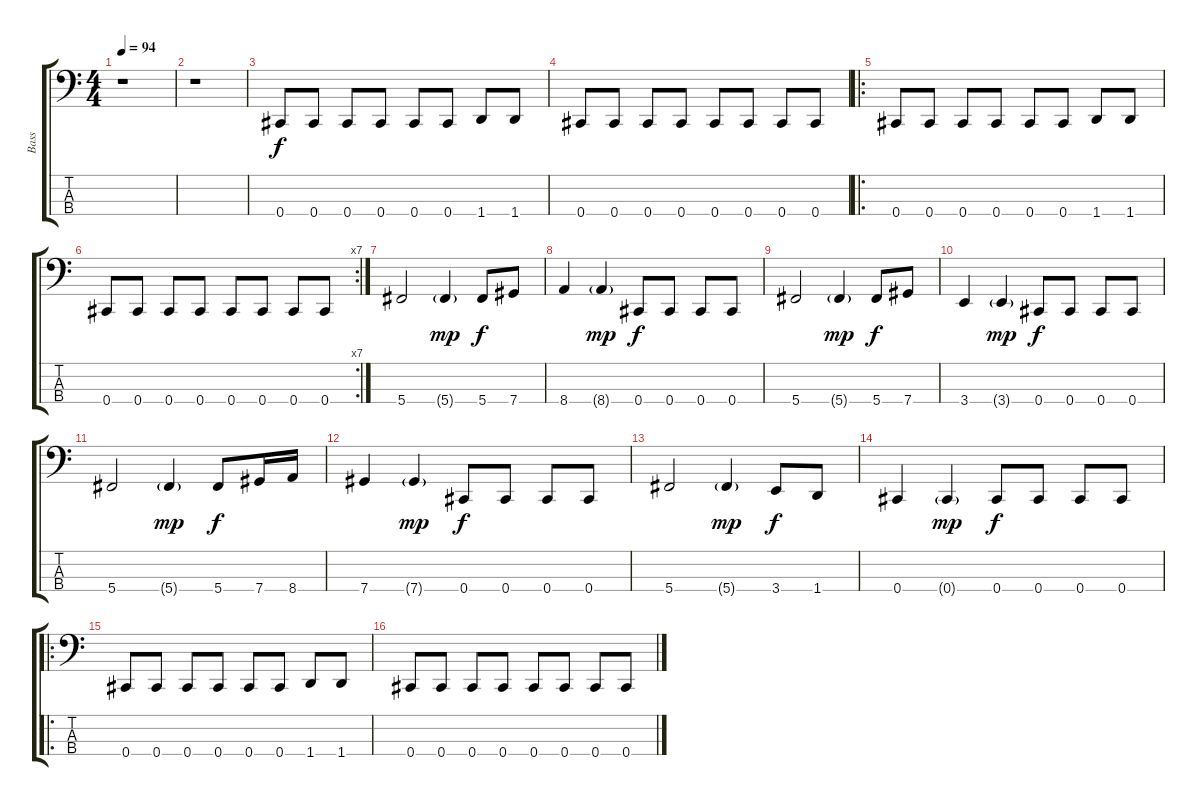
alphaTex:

\track ("Bass" "Bass") {instrument electricbasspick}
\staff {score tabs}
\tuning (E2 B1 Gb1 Db1) {hide}
\ts (4 4)
\tempo 94
\clef f4
\ks c
r.1{dy f instrument electricbasspick} |
r.1 |
0.4.8 0.4.8 0.4.8 0.4.8 0.4.8 0.4.8 1.4.8 1.4.8 |
0.4.8 0.4.8 0.4.8 0.4.8 0.4.8 0.4.8 0.4.8 0.4.8 |
\ro
0.4.8 0.4.8 0.4.8 0.4.8 0.4.8 0.4.8 1.4.8 1.4.8 |
\rc 7
0.4.8 0.4.8 0.4.8 0.4.8 0.4.8 0.4.8 0.4.8 0.4.8 |
5.4.2 5.4{g}.4{dy mp} 5.4.8{dy f} 7.4.8 |
8.4.4 8.4{g}.4{dy mp} 0.4.8{dy f} 0.4.8 0.4.8 0.4.8 |
5.4.2 5.4{g}.4{dy mp} 5.4.8{dy f} 7.4.8 |
3.4.4 3.4{g}.4{dy mp} 0.4.8{dy f} 0.4.8 0.4.8 0.4.8 |
5.4.2 5.4{g}.4{dy mp} 5.4.8{dy f} 7.4.16 8.4.16 |
7.4.4 7.4{g}.4{dy mp} 0.4.8{dy f} 0.4.8 0.4.8 0.4.8 |
5.4.2 5.4{g}.4{dy mp} 3.4.8{dy f} 1.4.8 |
0.4.4 0.4{g}.4{dy mp} 0.4.8{dy f} 0.4.8 0.4.8 0.4.8 |
\ro
0.4.8 0.4.8 0.4.8 0.4.8 0.4.8 0.4.8 1.4.8 1.4.8 |
0.4.8 0.4.8 0.4.8 0.4.8 0.4.8 0.4.8 0.4.8 0.4.8
